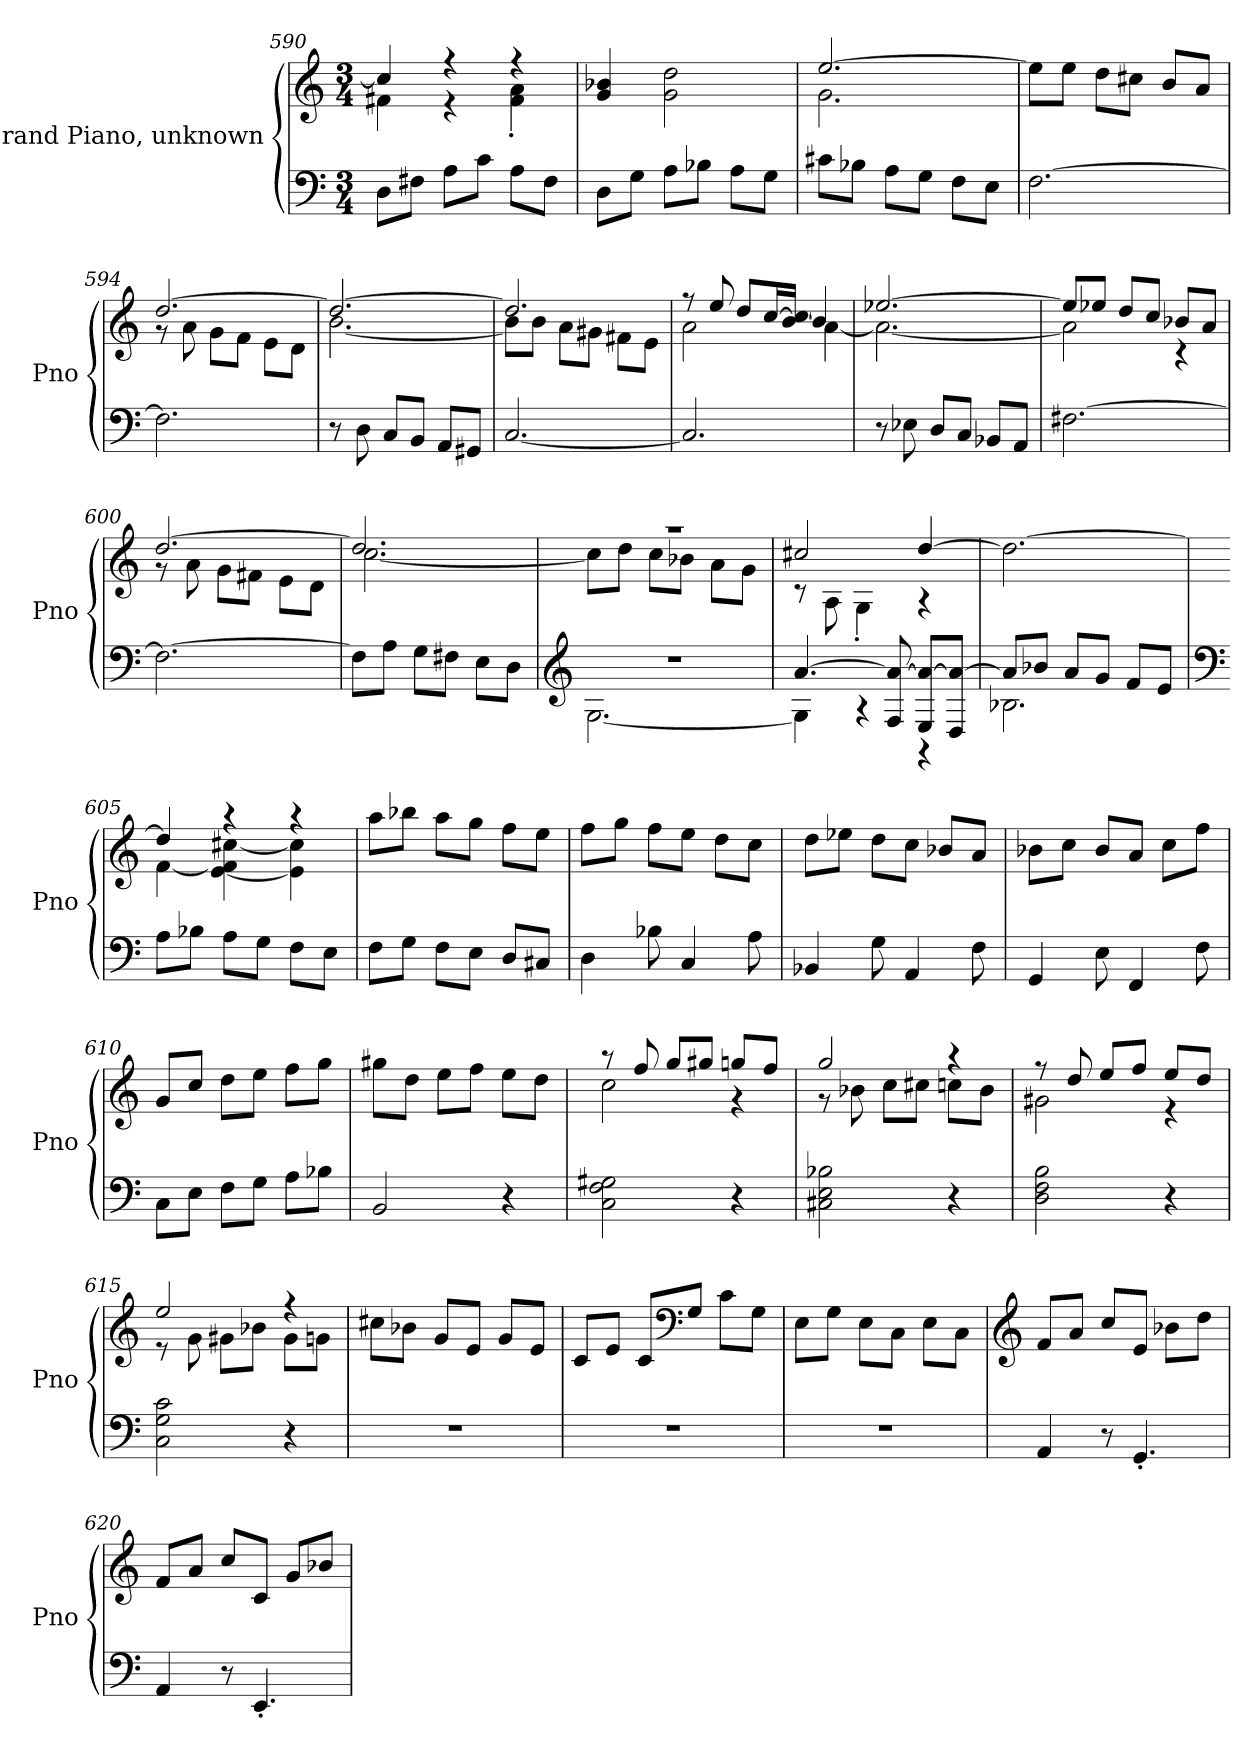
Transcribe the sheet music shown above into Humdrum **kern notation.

**kern	**kern
*part1	*part1
*staff2	*staff1
*I"Grand Piano, unknown	*
*I'Pno	*
*clefF4	*clefG2
*k[]	*k[]
*M3/4	*M3/4
=590	=590
*	*^
8D\L	4cc/]	4f#X\
8F#X\J	.	.
8A\L	4r	4r
8c\J	.	.
8A\L	4r	4f#\' 4a\'
8F#\J	.	.
*	*v	*v
=591	=591
8D\L	4g/ 4b-X/
8G\J	.
8A\L	2g\ 2dd\
8B-X\J	.
8A\L	.
8G\J	.
!!LO:LB:g=z
=592	=592
*	*^
8c#X\L	[2.ee/	2.g\
8B-X\J	.	.
8A\L	.	.
8G\J	.	.
8F\L	.	.
8E\J	.	.
*	*v	*v
=593	=593
[2.F\	8ee\L]
.	8ee\J
.	8dd\L
.	8cc#X\J
.	8b/L
.	8a/J
=594	=594
*	*^
2.F\]	[2.dd/	8r
.	.	8a\
.	.	8g\L
.	.	8f\J
.	.	8e\L
.	.	8d\J
=595	=595	=595
8r	2.dd/_	[2.b\
8D\	.	.
8C/L	.	.
8BB/J	.	.
8AA/L	.	.
8GG#X/J	.	.
=596	=596	=596
[2.C/	2.dd/]	8b\L]
.	.	8b\J
.	.	8a\L
.	.	8g#X\J
.	.	8f#X\L
.	.	8e\J
=597	=597	=597
2.C/]	8r	2a\
.	8ee/	.
.	8dd/L	.
.	[16cc/L	.
.	[16b/ 16cc/]JJ	.
.	4b/]	[4a\
!!LO:LB:g=z	!!
=598	=598	=598
8r	[2.ee-X/	2.a\_
8E-X\	.	.
8D/L	.	.
8C/J	.	.
8BB-X/L	.	.
8AA/J	.	.
=599	=599	=599
[2.F#X\	8ee-/L]	2a\]
.	8ee-X/J	.
.	8dd/L	.
.	8cc/J	.
.	8b-X/L	4r
.	8a/J	.
=600	=600	=600
2.F#\_	[2.dd/	8r
.	.	8a\
.	.	8g\L
.	.	8f#X\J
.	.	8e\L
.	.	8d\J
=601	=601	=601
8F#\L]	2.dd/]	[2.cc\
8A\J	.	.
8G\L	.	.
8F#X\J	.	.
8E\L	.	.
8D\J	.	.
=602	=602	=602
*clefG2	*	*
*^	*	*
2.r	[2.G\	2.r	8cc\L]
.	.	.	8dd\J
.	.	.	8cc\L
.	.	.	8b-X\J
.	.	.	8a\L
.	.	.	8g\J
=603	=603	=603	=603
[4.a/	4G\]	2cc#X/	8r
.	.	.	8A\
.	4r	.	4G'\
8F/ 8a/_	.	.	.
8E/ 8a/_L	4r	[4dd/	4r
8D/ 8a/_J	.	.	.
*	*	*v	*v
!!LO:LB:g=z
=604	=604	=604
8a/L]	2.B-X\	2.dd\_
8b-X/J	.	.
8a/L	.	.
8g/J	.	.
8f/L	.	.
8e/J	.	.
*v	*v	*
=605	=605
*clefF4	*
*	*^
8A\L	4dd/]	[4f\
8B-X\J	.	.
8A\L	4r	[4e\ 4f\] [4cc#X\
8G\J	.	.
8F\L	4r	4e\] 4cc#\]
8E\J	.	.
*	*v	*v
=606	=606
8F\L	8aa\L
8G\J	8bb-X\J
8F\L	8aa\L
8E\J	8gg\J
8D/L	8ff\L
8C#X/J	8ee\J
=607	=607
4D\	8ff\L
.	8gg\J
8B-X\	8ff\L
4C/	8ee\J
.	8dd\L
8A\	8cc\J
=608	=608
4BB-X/	8dd\L
.	8ee-X\J
8G\	8dd\L
4AA/	8cc\J
.	8b-X/L
8F\	8a/J
=609	=609
4GG/	8b-X\L
.	8cc\J
8E\	8b-/L
4FF/	8a/J
.	8cc\L
8F\	8ff\J
!!LO:LB:g=z
=610	=610
8C\L	8g/L
8E\J	8cc/J
8F\L	8dd\L
8G\J	8ee\J
8A\L	8ff\L
8B-X\J	8gg\J
=611	=611
2BB/	8gg#X\L
.	8dd\J
.	8ee\L
.	8ff\J
4r	8ee\L
.	8dd\J
=612	=612
*	*^
2C\ 2F\ 2G#X\	8r	2cc\
.	8ff/	.
.	8gg/L	.
.	8gg#X/J	.
4r	8ggn/L	4r
.	8ff/J	.
=613	=613	=613
2C#X\ 2E\ 2B-X\	2gg/	8r
.	.	8b-X\
.	.	8cc\L
.	.	8cc#X\J
4r	4r	8ccn\L
.	.	8b-\J
=614	=614	=614
2D\ 2F\ 2B\	8r	2g#X\
.	8dd/	.
.	8ee/L	.
.	8ff/J	.
4r	8ee/L	4r
.	8dd/J	.
=615	=615	=615
2C\ 2G\ 2c\	2ee/	8r
.	.	8g\
.	.	8g#X\L
.	.	8b-X\J
4r	4r	8g#\L
.	.	8gn\J
*	*v	*v
!!LO:PB:g=z
=616	=616
2.r	8cc#X\L
.	8b-X\J
.	8g/L
.	8e/J
.	8g/L
.	8e/J
=617	=617
2.r	8c/L
.	8e/J
.	8c/L
*	*clefF4
.	8G/J
.	8c\L
.	8G\J
=618	=618
2.r	8E\L
.	8G\J
.	8E\L
.	8C\J
.	8E\L
.	8C\J
=619	=619
*	*clefG2
4AA/	8f/L
.	8a/J
8r	8cc/L
4.GG'/	8e/J
.	8b-X\L
.	8dd\J
=620	=620
4AA/	8f/L
.	8a/J
8r	8cc/L
4.EE'/	8c/J
.	8g/L
.	8b-X/J
=	=
*-	*-
